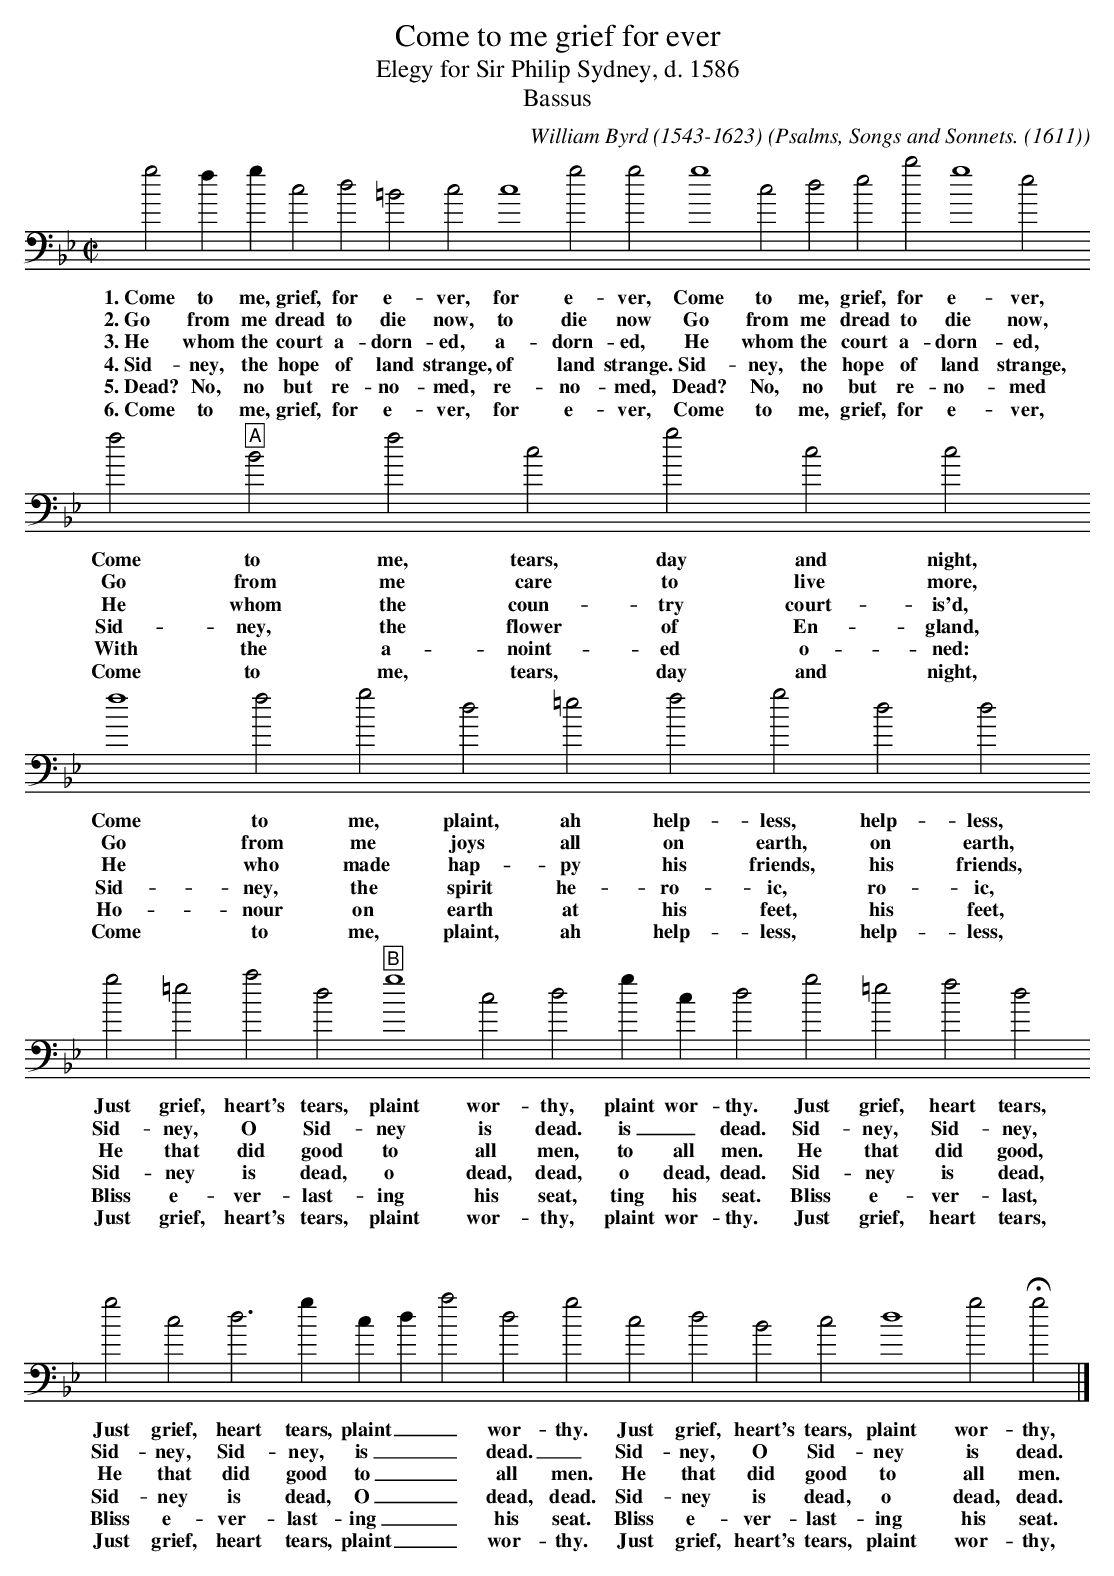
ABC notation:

X:1
T:Come to me grief for ever
T:Elegy for Sir Philip Sydney, d. 1586
T:Bassus
O: Psalms, Songs and Sonnets. (1611)
C: William Byrd (1543-1623)
M:C|
L:1/4
K:G min bass
g2 f g c2 d2 =B2 c2 c4 g2 g2 g4 c2 d2 e2 b2 g4 e2
w:         1.~Come to me, grief, for e- ver, for e- ver, Come to me, grief, for e- ver,
w:         2.~Go from me dread to die now, to die now Go from me dread to die now,
w:         3.~He whom the court a- dorn- ed, a- dorn- ed, He whom the court a- dorn- ed,
w:         4.~Sid- ney, the hope of land strange, of land strange. Sid- ney, the hope of land strange,
w:         5.~Dead? No, no but re- no- med, re- no- med, Dead? No, no but re- no- med
w:         6.~Come to me, grief, for e- ver, for e- ver, Come to me, grief, for e- ver,
f2 "A"B2 f2 c2 g2 c2 c2
w:         Come to me, tears, day and night,
w:         Go from me care to live more,
w:         He whom the coun- try court- is'd,
w:         Sid- ney, the flower of En- gland,
w:         With the a- noint- ed o- ned:
w:         Come to me, tears, day and night,
f4 f2 g2 d2 =e2 f2 g2 d2 d2
w:         Come to me, plaint, ah help- less, help- less,
w:         Go from me joys all on earth, on earth,
w:         He who made hap- py his friends, his friends,
w:         Sid- ney, the spirit he- ro- ic, ro- ic,
w:         Ho- nour on earth at his feet, his feet,
w:         Come to me, plaint, ah help- less, help- less,
g2 =e2 a2 d2 "B"g4 c2 d2 g c d2 g2 =e2 f2 d2 g2 c2 d3 g c d a2 d2 g2 c2 d2 B2 c2 d4 g2 Hg2 |]
w:         Just grief, heart's tears, plaint wor- thy, plaint wor- thy. Just grief, heart tears, Just grief, heart tears, plaint _ _ wor- thy. Just grief, heart's tears, plaint wor- thy,
w:         Sid- ney, O Sid- ney is dead. is _ dead. Sid- ney, Sid- ney, Sid- ney, Sid- ney, is _ _ dead. _ Sid- ney, O Sid- ney is dead.
w:         He that did good to all men, to all men. He that did good, He that did good to _ _ all men. He that did good to all men.
w:         Sid- ney is dead, o dead, dead, o dead, dead. Sid- ney is dead, Sid- ney is dead, O _ _ dead, dead. Sid- ney is dead, o dead, dead.
w:         Bliss e- ver- last- ing his seat, ting his seat. Bliss e- ver- last, Bliss e- ver- last- ing _ _ his seat. Bliss e- ver- last- ing his seat.
w:         Just grief, heart's tears, plaint wor- thy, plaint wor- thy. Just grief, heart tears, Just grief, heart tears, plaint _ _ wor- thy. Just grief, heart's tears, plaint wor- thy,
